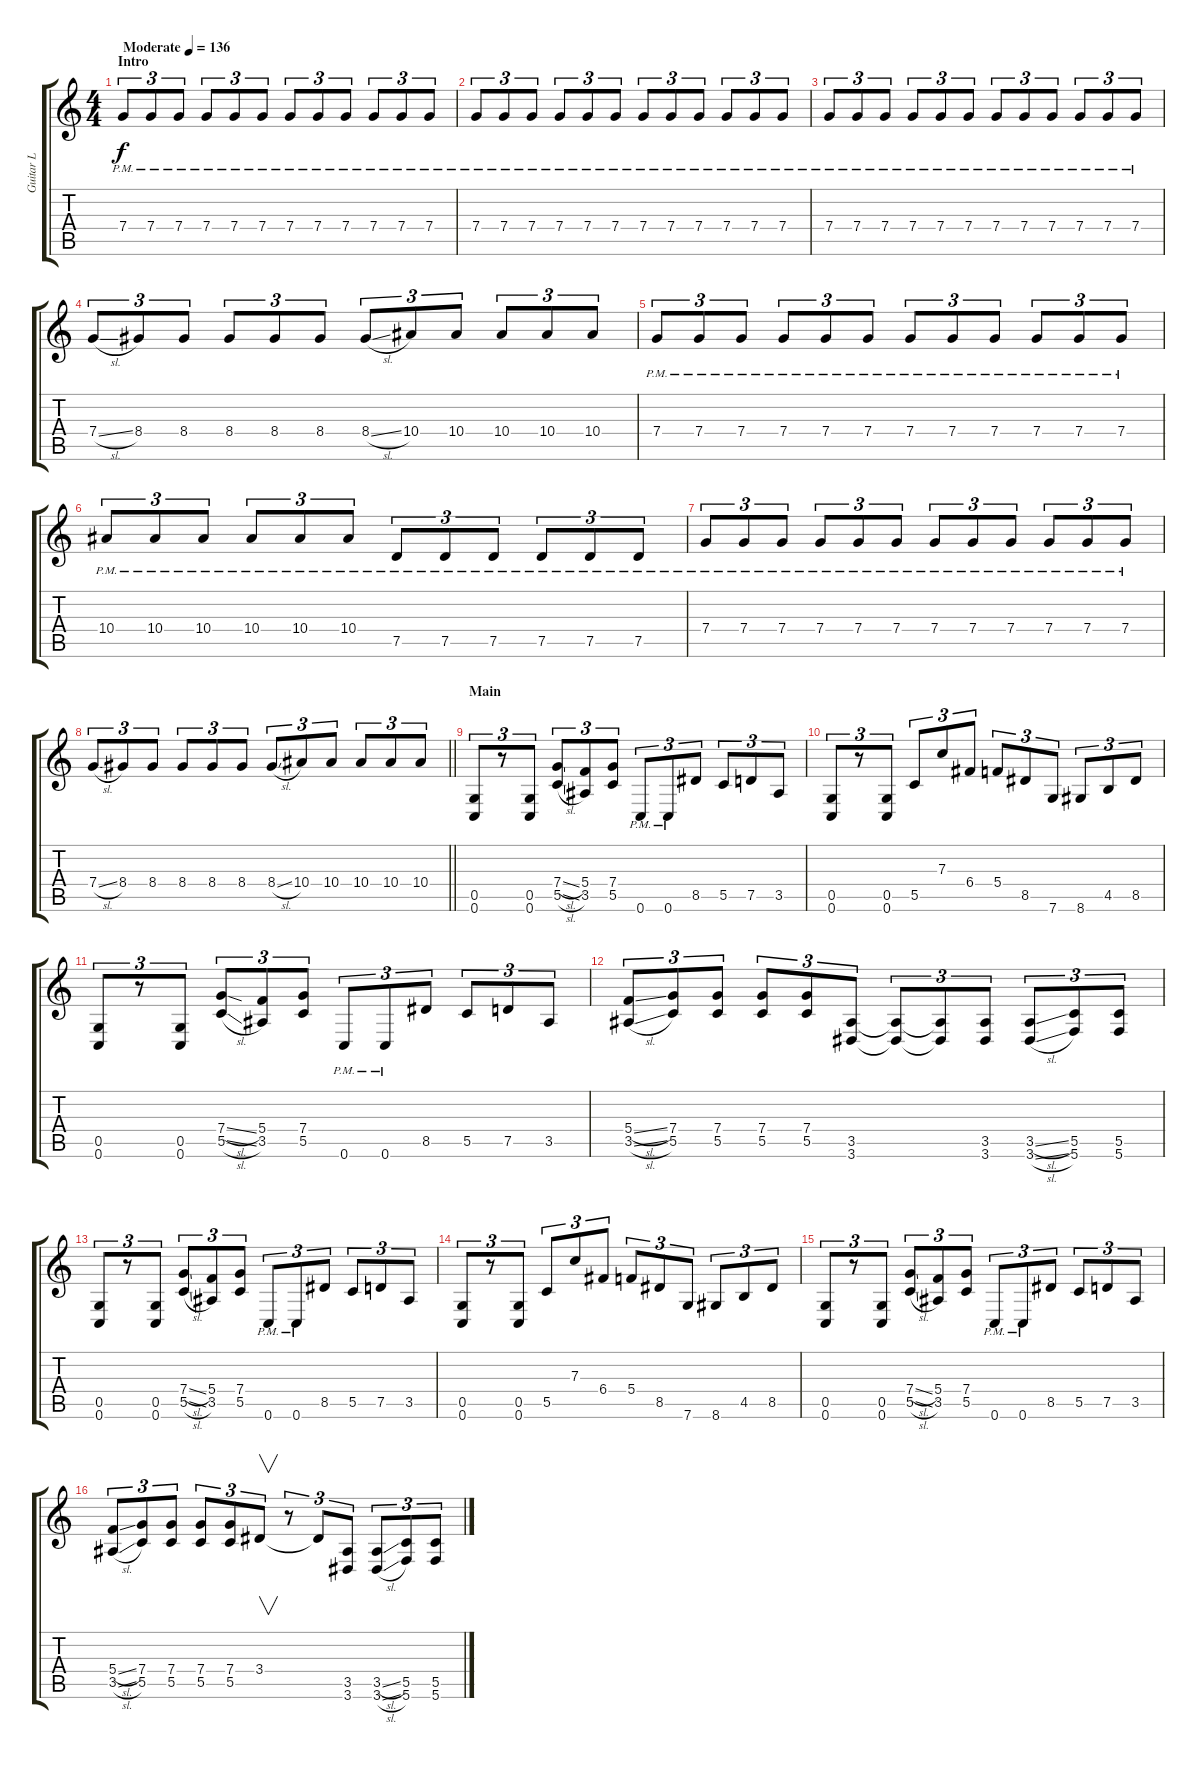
\track ("Guitar L" "Guitar L") {instrument distortionguitar}
\staff {score tabs}
\tuning (D4 A3 F3 C3 G2 C2) {hide}
\ts (4 4)
\section ("" "Intro")
\tempo (136 "Moderate")
\clef g2
\ks c
7.4{pm}.8{tu (3 2) dy f instrument distortionguitar} 7.4{pm}.8{tu (3 2)} 7.4{pm}.8{tu (3 2)} 7.4{pm}.8{tu (3 2)} 7.4{pm}.8{tu (3 2)} 7.4{pm}.8{tu (3 2)} 7.4{pm}.8{tu (3 2)} 7.4{pm}.8{tu (3 2)} 7.4{pm}.8{tu (3 2)} 7.4{pm}.8{tu (3 2)} 7.4{pm}.8{tu (3 2)} 7.4{pm}.8{tu (3 2)} |
7.4{pm}.8{tu (3 2)} 7.4{pm}.8{tu (3 2)} 7.4{pm}.8{tu (3 2)} 7.4{pm}.8{tu (3 2)} 7.4{pm}.8{tu (3 2)} 7.4{pm}.8{tu (3 2)} 7.4{pm}.8{tu (3 2)} 7.4{pm}.8{tu (3 2)} 7.4{pm}.8{tu (3 2)} 7.4{pm}.8{tu (3 2)} 7.4{pm}.8{tu (3 2)} 7.4{pm}.8{tu (3 2)} |
7.4{pm}.8{tu (3 2)} 7.4{pm}.8{tu (3 2)} 7.4{pm}.8{tu (3 2)} 7.4{pm}.8{tu (3 2)} 7.4{pm}.8{tu (3 2)} 7.4{pm}.8{tu (3 2)} 7.4{pm}.8{tu (3 2)} 7.4{pm}.8{tu (3 2)} 7.4{pm}.8{tu (3 2)} 7.4{pm}.8{tu (3 2)} 7.4{pm}.8{tu (3 2)} 7.4{pm}.8{tu (3 2)} |
7.4{sl}.8{tu (3 2)} 8.4.8{tu (3 2)} 8.4.8{tu (3 2)} 8.4.8{tu (3 2)} 8.4.8{tu (3 2)} 8.4.8{tu (3 2)} 8.4{sl}.8{tu (3 2)} 10.4.8{tu (3 2)} 10.4.8{tu (3 2)} 10.4.8{tu (3 2)} 10.4.8{tu (3 2)} 10.4.8{tu (3 2)} |
7.4{pm}.8{tu (3 2)} 7.4{pm}.8{tu (3 2)} 7.4{pm}.8{tu (3 2)} 7.4{pm}.8{tu (3 2)} 7.4{pm}.8{tu (3 2)} 7.4{pm}.8{tu (3 2)} 7.4{pm}.8{tu (3 2)} 7.4{pm}.8{tu (3 2)} 7.4{pm}.8{tu (3 2)} 7.4{pm}.8{tu (3 2)} 7.4{pm}.8{tu (3 2)} 7.4{pm}.8{tu (3 2)} |
10.4{pm}.8{tu (3 2)} 10.4{pm}.8{tu (3 2)} 10.4{pm}.8{tu (3 2)} 10.4{pm}.8{tu (3 2)} 10.4{pm}.8{tu (3 2)} 10.4{pm}.8{tu (3 2)} 7.5{pm}.8{tu (3 2)} 7.5{pm}.8{tu (3 2)} 7.5{pm}.8{tu (3 2)} 7.5{pm}.8{tu (3 2)} 7.5{pm}.8{tu (3 2)} 7.5{pm}.8{tu (3 2)} |
7.4{pm}.8{tu (3 2)} 7.4{pm}.8{tu (3 2)} 7.4{pm}.8{tu (3 2)} 7.4{pm}.8{tu (3 2)} 7.4{pm}.8{tu (3 2)} 7.4{pm}.8{tu (3 2)} 7.4{pm}.8{tu (3 2)} 7.4{pm}.8{tu (3 2)} 7.4{pm}.8{tu (3 2)} 7.4{pm}.8{tu (3 2)} 7.4{pm}.8{tu (3 2)} 7.4{pm}.8{tu (3 2)} |
\barLineRight lightlight
7.4{sl}.8{tu (3 2)} 8.4.8{tu (3 2)} 8.4.8{tu (3 2)} 8.4.8{tu (3 2)} 8.4.8{tu (3 2)} 8.4.8{tu (3 2)} 8.4{sl}.8{tu (3 2)} 10.4.8{tu (3 2)} 10.4.8{tu (3 2)} 10.4.8{tu (3 2)} 10.4.8{tu (3 2)} 10.4.8{tu (3 2)} |
\section ("" "Main")
(0.5 0.6).8{tu (3 2)} r.8{tu (3 2)} (0.5 0.6).8{tu (3 2)} (7.4{sl} 5.5{sl}).8{tu (3 2)} (5.4 3.5).8{tu (3 2)} (7.4 5.5).8{tu (3 2)} 0.6{pm}.8{tu (3 2)} 0.6{pm}.8{tu (3 2)} 8.5.8{tu (3 2)} 5.5.8{tu (3 2)} 7.5.8{tu (3 2)} 3.5.8{tu (3 2)} |
(0.5 0.6).8{tu (3 2)} r.8{tu (3 2)} (0.5 0.6).8{tu (3 2)} 5.5.8{tu (3 2)} 7.3.8{tu (3 2)} 6.4.8{tu (3 2)} 5.4.8{tu (3 2)} 8.5.8{tu (3 2)} 7.6.8{tu (3 2)} 8.6.8{tu (3 2)} 4.5.8{tu (3 2)} 8.5.8{tu (3 2)} |
(0.5 0.6).8{tu (3 2)} r.8{tu (3 2)} (0.5 0.6).8{tu (3 2)} (7.4{sl} 5.5{sl}).8{tu (3 2)} (5.4 3.5).8{tu (3 2)} (7.4 5.5).8{tu (3 2)} 0.6{pm}.8{tu (3 2)} 0.6{pm}.8{tu (3 2)} 8.5.8{tu (3 2)} 5.5.8{tu (3 2)} 7.5.8{tu (3 2)} 3.5.8{tu (3 2)} |
(5.4{sl} 3.5{sl}).8{tu (3 2)} (7.4 5.5).8{tu (3 2)} (7.4 5.5).8{tu (3 2)} (7.4 5.5).8{tu (3 2)} (7.4 5.5).8{tu (3 2)} (3.5 3.6).8{tu (3 2)} (3.5{t} 3.6{t}).8{tu (3 2)} (3.5{t} 3.6{t}).8{tu (3 2)} (3.5 3.6).8{tu (3 2)} (3.5{sl} 3.6{sl}).8{tu (3 2)} (5.5 5.6).8{tu (3 2)} (5.5 5.6).8{tu (3 2)} |
(0.5 0.6).8{tu (3 2)} r.8{tu (3 2)} (0.5 0.6).8{tu (3 2)} (7.4{sl} 5.5{sl}).8{tu (3 2)} (5.4 3.5).8{tu (3 2)} (7.4 5.5).8{tu (3 2)} 0.6{pm}.8{tu (3 2)} 0.6{pm}.8{tu (3 2)} 8.5.8{tu (3 2)} 5.5.8{tu (3 2)} 7.5.8{tu (3 2)} 3.5.8{tu (3 2)} |
(0.5 0.6).8{tu (3 2)} r.8{tu (3 2)} (0.5 0.6).8{tu (3 2)} 5.5.8{tu (3 2)} 7.3.8{tu (3 2)} 6.4.8{tu (3 2)} 5.4.8{tu (3 2)} 8.5.8{tu (3 2)} 7.6.8{tu (3 2)} 8.6.8{tu (3 2)} 4.5.8{tu (3 2)} 8.5.8{tu (3 2)} |
(0.5 0.6).8{tu (3 2)} r.8{tu (3 2)} (0.5 0.6).8{tu (3 2)} (7.4{sl} 5.5{sl}).8{tu (3 2)} (5.4 3.5).8{tu (3 2)} (7.4 5.5).8{tu (3 2)} 0.6{pm}.8{tu (3 2)} 0.6{pm}.8{tu (3 2)} 8.5.8{tu (3 2)} 5.5.8{tu (3 2)} 7.5.8{tu (3 2)} 3.5.8{tu (3 2)} |
(5.4{sl} 3.5{sl}).8{tu (3 2)} (7.4 5.5).8{tu (3 2)} (7.4 5.5).8{tu (3 2)} (7.4 5.5).8{tu (3 2)} (7.4 5.5).8{tu (3 2)} 3.4.8{v tu (3 2) instrument guitarharmonics} r.8{tu (3 2)} 3.4{t}.8{tu (3 2)} (3.5 3.6).8{tu (3 2) instrument distortionguitar} (3.5{sl} 3.6{sl}).8{tu (3 2)} (5.5 5.6).8{tu (3 2)} (5.5 5.6).8{tu (3 2)}
